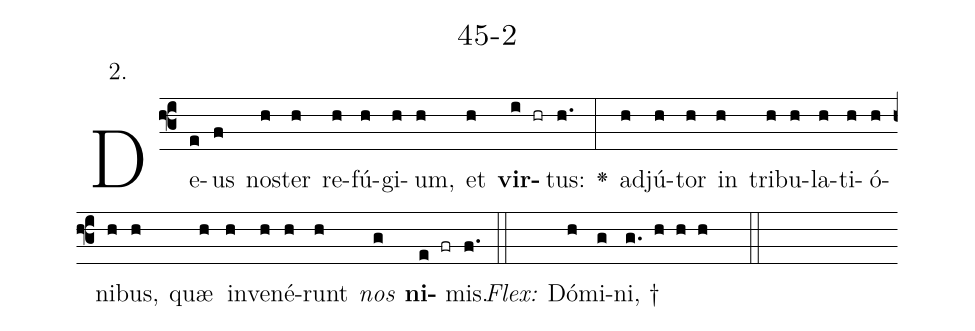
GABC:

name: 45-2;
annotation: 2.;
%%
(f3)De(e)us(f) nos(h)ter(h) re(h)fú(h)gi(h)um,(h) et(h) <b>vir</b>(i hr)tus:(h.) <v>\greheightstar</v>(:) ad(h)jú(h)tor(h) in(h) tri(h)bu(h)la(h)ti(h)ó(h)ni(h)bus,(h) quæ(h) in(h)ve(h)né(h)runt(h) <i>nos</i>(g) <b>ni</b>(e fr)mis.(f.) (::)
<i>Flex:</i>()  Dó(h)mi(g)ni, †(g. h h h  ::)

%E(h) u(h) o(h) u(g) a(e) e.(f.) (::)
